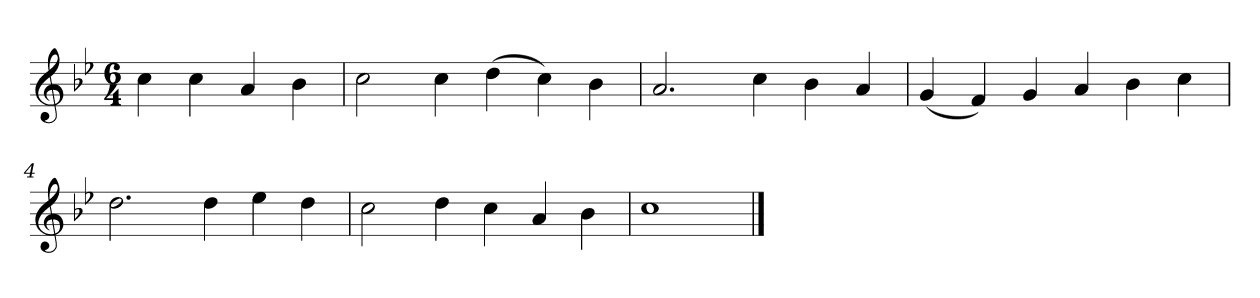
**kern
*part1
*staff1
*k[b-e-]
*M6/4
*MM120
=
4cc
4cc
4a
4b-
=1
2cc
4cc
(4dd
4cc)
4b-
=2
2.a
4cc
4b-
4a
=3
(4g
4f)
4g
4a
4b-
4cc
=4
2.dd
4dd
4ee-
4dd
=5
2cc
4dd
4cc
4a
4b-
=6
1cc
==
*-
